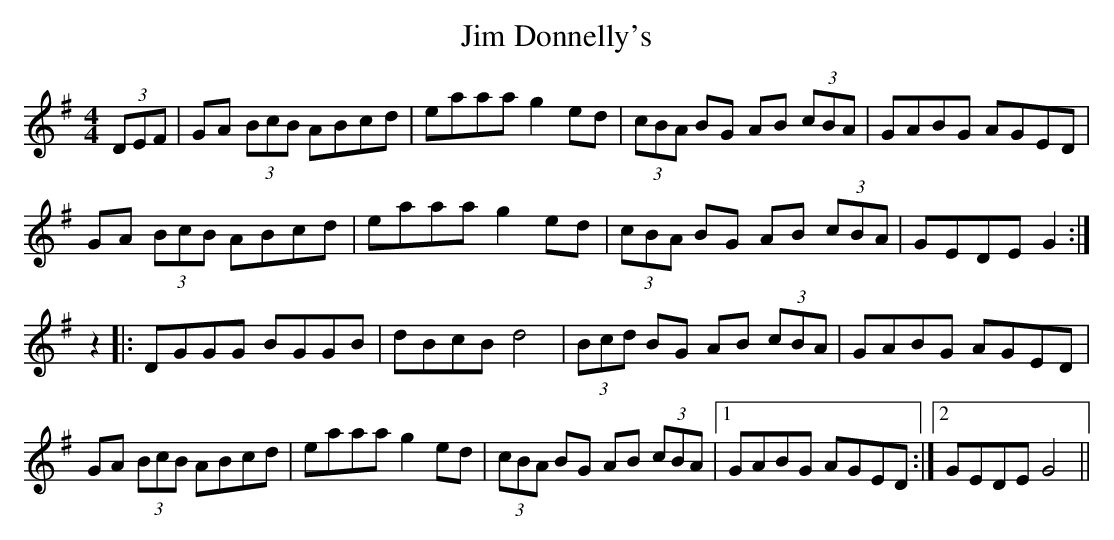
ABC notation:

X:1
T: Jim Donnelly's
M: 4/4
L: 1/8
K: G
(3DEF|GA (3BcB ABcd|eaaa g2 ed|(3cBA BG AB (3cBA|\
GABG AGED|
GA (3BcB ABcd|eaaa g2 ed|(3cBA BG AB (3cBA|GEDE G2 :|
z2 |: DGGG BGGB|dBcB d4|(3Bcd BG AB (3cBA| GABG AGED |
GA (3BcB ABcd|eaaa g2 ed|(3cBA BG AB (3cBA|1\
GABG AGED :|2 GEDE G4||
